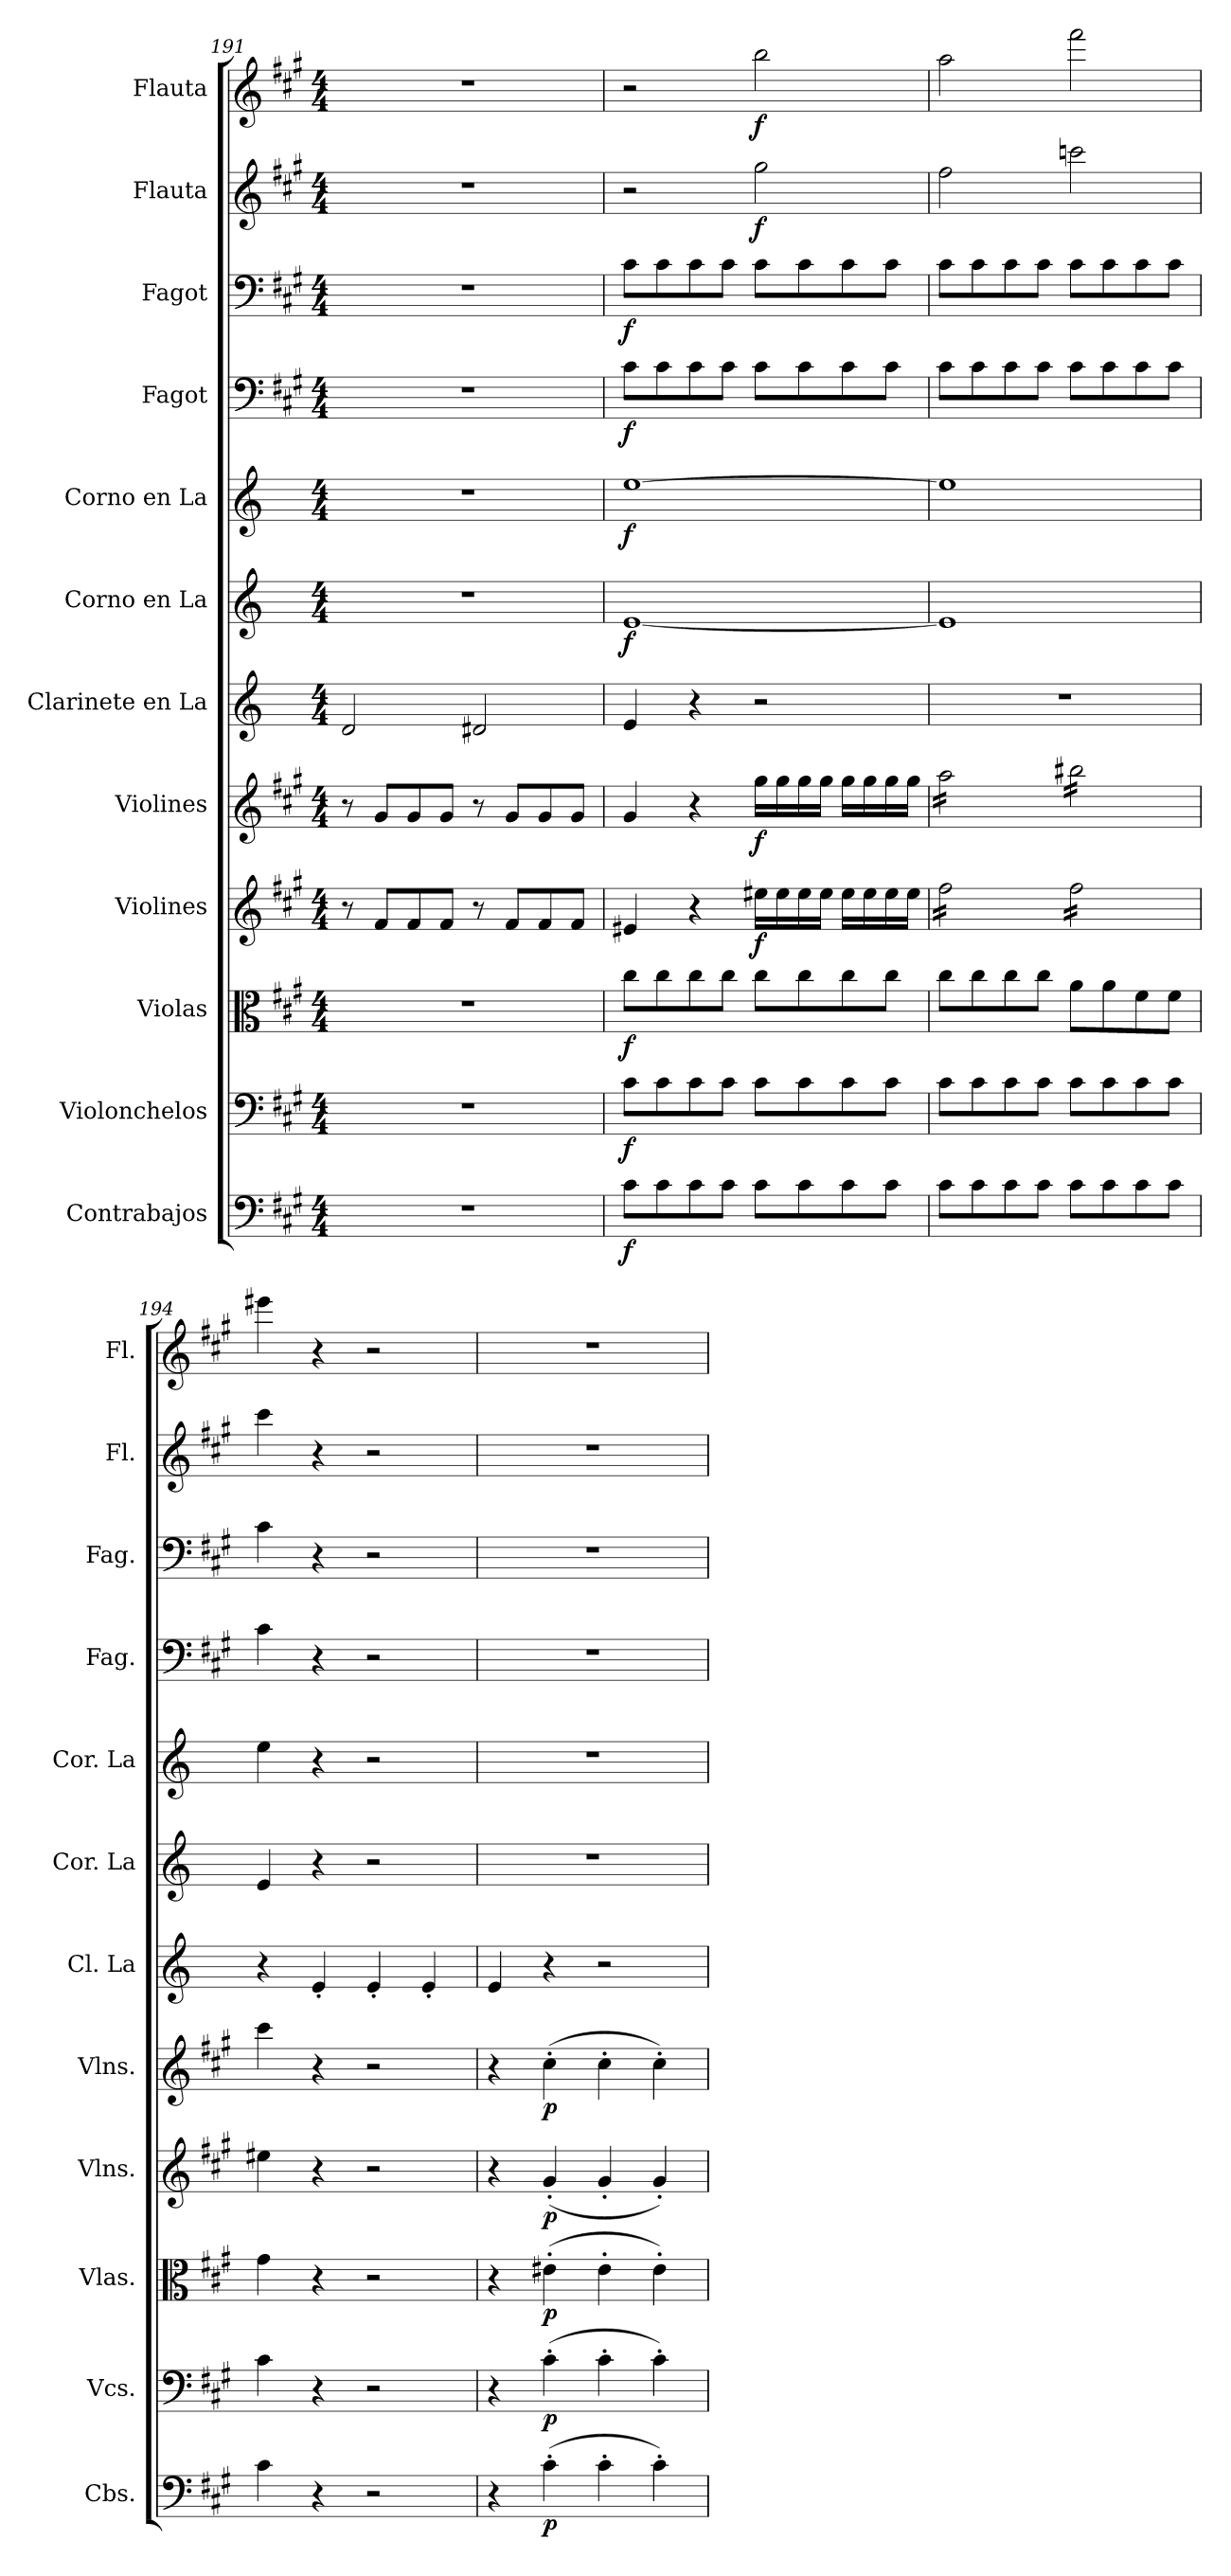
**kern	**dynam	**kern	**dynam	**kern	**dynam	**kern	**dynam	**kern	**dynam	**kern	**kern	**dynam	**kern	**dynam	**kern	**dynam	**kern	**dynam	**kern	**dynam	**kern	**dynam
*part12	*part12	*part11	*part11	*part10	*part10	*part9	*part9	*part8	*part8	*part7	*part6	*part6	*part5	*part5	*part4	*part4	*part3	*part3	*part2	*part2	*part1	*part1
*staff12	*staff12	*staff11	*staff11	*staff10	*staff10	*staff9	*staff9	*staff8	*staff8	*staff7	*staff6	*staff6	*staff5	*staff5	*staff4	*staff4	*staff3	*staff3	*staff2	*staff2	*staff1	*staff1
*I"Contrabajos	*	*I"Violonchelos	*	*I"Violas	*	*I"Violines	*	*I"Violines	*	*I"Clarinete en La	*I"Corno en La	*	*I"Corno en La	*	*I"Fagot	*	*I"Fagot	*	*I"Flauta	*	*I"Flauta	*
*I'Cbs.	*	*I'Vcs.	*	*I'Vlas.	*	*I'Vlns.	*	*I'Vlns.	*	*I'Cl. La	*I'Cor. La	*	*I'Cor. La	*	*I'Fag.	*	*I'Fag.	*	*I'Fl.	*	*I'Fl.	*
*clefF4	*	*clefF4	*	*clefC3	*	*clefG2	*	*clefG2	*	*clefG2	*clefG2	*	*clefG2	*	*clefF4	*	*clefF4	*	*clefG2	*	*clefG2	*
*ITrd7c12	*	*	*	*	*	*	*	*	*	*ITrd2c3	*ITrd2c3	*	*ITrd2c3	*	*	*	*	*	*	*	*	*
*k[f#c#g#]	*	*k[f#c#g#]	*	*k[f#c#g#]	*	*k[f#c#g#]	*	*k[f#c#g#]	*	*k[f#c#g#]	*k[f#c#g#]	*	*k[f#c#g#]	*	*k[f#c#g#]	*	*k[f#c#g#]	*	*k[f#c#g#]	*	*k[f#c#g#]	*
*M4/4	*	*M4/4	*	*M4/4	*	*M4/4	*	*M4/4	*	*M4/4	*M4/4	*	*M4/4	*	*M4/4	*	*M4/4	*	*M4/4	*	*M4/4	*
=191	=191	=191	=191	=191	=191	=191	=191	=191	=191	=191	=191	=191	=191	=191	=191	=191	=191	=191	=191	=191	=191	=191
1r	.	1r	.	1r	.	8r	.	8r	.	2B/	1r	.	1r	.	1r	.	1r	.	1r	.	1r	.
.	.	.	.	.	.	8f#/L	.	8g#/L	.	.	.	.	.	.	.	.	.	.	.	.	.	.
.	.	.	.	.	.	8f#/	.	8g#/	.	.	.	.	.	.	.	.	.	.	.	.	.	.
.	.	.	.	.	.	8f#/J	.	8g#/J	.	.	.	.	.	.	.	.	.	.	.	.	.	.
.	.	.	.	.	.	8r	.	8r	.	2B#X/	.	.	.	.	.	.	.	.	.	.	.	.
.	.	.	.	.	.	8f#/L	.	8g#/L	.	.	.	.	.	.	.	.	.	.	.	.	.	.
.	.	.	.	.	.	8f#/	.	8g#/	.	.	.	.	.	.	.	.	.	.	.	.	.	.
.	.	.	.	.	.	8f#/J	.	8g#/J	.	.	.	.	.	.	.	.	.	.	.	.	.	.
=192	=192	=192	=192	=192	=192	=192	=192	=192	=192	=192	=192	=192	=192	=192	=192	=192	=192	=192	=192	=192	=192	=192
!	!LO:DY:b	!	!LO:DY:b	!	!LO:DY:b	!	!	!	!	!	!	!LO:DY:b	!	!LO:DY:b	!	!LO:DY:b	!	!LO:DY:b	!	!	!	!
8C#\L	f	8c#\L	f	8cc#\L	f	4e#X/	.	4g#/	.	4c#/	[1c#	f	[1cc#	f	8c#\L	f	8c#\L	f	2r	.	2r	.
8C#\	.	8c#\	.	8cc#\	.	.	.	.	.	.	.	.	.	.	8c#\	.	8c#\	.	.	.	.	.
8C#\	.	8c#\	.	8cc#\	.	4r	.	4r	.	4r	.	.	.	.	8c#\	.	8c#\	.	.	.	.	.
8C#\J	.	8c#\J	.	8cc#\J	.	.	.	.	.	.	.	.	.	.	8c#\J	.	8c#\J	.	.	.	.	.
!	!	!	!	!	!	!	!LO:DY:b	!	!LO:DY:b	!	!	!	!	!	!	!	!	!	!	!LO:DY:b	!	!LO:DY:b
8C#\L	.	8c#\L	.	8cc#\L	.	16ee#X\LL	f	16gg#\LL	f	2r	.	.	.	.	8c#\L	.	8c#\L	.	2gg#\	f	2bb\	f
.	.	.	.	.	.	16ee#\	.	16gg#\	.	.	.	.	.	.	.	.	.	.	.	.	.	.
8C#\	.	8c#\	.	8cc#\	.	16ee#\	.	16gg#\	.	.	.	.	.	.	8c#\	.	8c#\	.	.	.	.	.
.	.	.	.	.	.	16ee#\JJ	.	16gg#\JJ	.	.	.	.	.	.	.	.	.	.	.	.	.	.
8C#\	.	8c#\	.	8cc#\	.	16ee#\LL	.	16gg#\LL	.	.	.	.	.	.	8c#\	.	8c#\	.	.	.	.	.
.	.	.	.	.	.	16ee#\	.	16gg#\	.	.	.	.	.	.	.	.	.	.	.	.	.	.
8C#\J	.	8c#\J	.	8cc#\J	.	16ee#\	.	16gg#\	.	.	.	.	.	.	8c#\J	.	8c#\J	.	.	.	.	.
.	.	.	.	.	.	16ee#\JJ	.	16gg#\JJ	.	.	.	.	.	.	.	.	.	.	.	.	.	.
=193	=193	=193	=193	=193	=193	=193	=193	=193	=193	=193	=193	=193	=193	=193	=193	=193	=193	=193	=193	=193	=193	=193
*	*	*	*	*	*	*tremolo	*	*	*	*	*	*	*	*	*	*	*	*	*	*	*	*
*	*	*	*	*	*	*	*	*tremolo	*	*	*	*	*	*	*	*	*	*	*	*	*	*
8C#\L	.	8c#\L	.	8cc#\L	.	16ff#\LL	.	16aa\LL	.	1r	1c#]	.	1cc#]	.	8c#\L	.	8c#\L	.	2ff#\	.	2aa\	.
.	.	.	.	.	.	16ff#\	.	16aa\	.	.	.	.	.	.	.	.	.	.	.	.	.	.
8C#\	.	8c#\	.	8cc#\	.	16ff#\	.	16aa\	.	.	.	.	.	.	8c#\	.	8c#\	.	.	.	.	.
.	.	.	.	.	.	16ff#\	.	16aa\	.	.	.	.	.	.	.	.	.	.	.	.	.	.
8C#\	.	8c#\	.	8cc#\	.	16ff#\	.	16aa\	.	.	.	.	.	.	8c#\	.	8c#\	.	.	.	.	.
.	.	.	.	.	.	16ff#\	.	16aa\	.	.	.	.	.	.	.	.	.	.	.	.	.	.
8C#\J	.	8c#\J	.	8cc#\J	.	16ff#\	.	16aa\	.	.	.	.	.	.	8c#\J	.	8c#\J	.	.	.	.	.
.	.	.	.	.	.	16ff#\JJ	.	16aa\JJ	.	.	.	.	.	.	.	.	.	.	.	.	.	.
8C#\L	.	8c#\L	.	8a\L	.	16ff#\LL	.	16bb#X\LL	.	.	.	.	.	.	8c#\L	.	8c#\L	.	2cccn\	.	2fff#\	.
.	.	.	.	.	.	16ff#\	.	16bb#X\	.	.	.	.	.	.	.	.	.	.	.	.	.	.
8C#\	.	8c#\	.	8a\	.	16ff#\	.	16bb#X\	.	.	.	.	.	.	8c#\	.	8c#\	.	.	.	.	.
.	.	.	.	.	.	16ff#\	.	16bb#X\	.	.	.	.	.	.	.	.	.	.	.	.	.	.
8C#\	.	8c#\	.	8f#\	.	16ff#\	.	16bb#X\	.	.	.	.	.	.	8c#\	.	8c#\	.	.	.	.	.
.	.	.	.	.	.	16ff#\	.	16bb#X\	.	.	.	.	.	.	.	.	.	.	.	.	.	.
8C#\J	.	8c#\J	.	8f#\J	.	16ff#\	.	16bb#X\	.	.	.	.	.	.	8c#\J	.	8c#\J	.	.	.	.	.
.	.	.	.	.	.	16ff#\JJ	.	16bb#X\JJ	.	.	.	.	.	.	.	.	.	.	.	.	.	.
*	*	*	*	*	*	*	*	*Xtremolo	*	*	*	*	*	*	*	*	*	*	*	*	*	*
*	*	*	*	*	*	*Xtremolo	*	*	*	*	*	*	*	*	*	*	*	*	*	*	*	*
=194	=194	=194	=194	=194	=194	=194	=194	=194	=194	=194	=194	=194	=194	=194	=194	=194	=194	=194	=194	=194	=194	=194
4C#\	.	4c#\	.	4g#\	.	4ee#X\	.	4ccc#\	.	4r	4c#/	.	4cc#\	.	4c#\	.	4c#\	.	4ccc#\	.	4eee#X\	.
4r	.	4r	.	4r	.	4r	.	4r	.	4c#'/	4r	.	4r	.	4r	.	4r	.	4r	.	4r	.
2r	.	2r	.	2r	.	2r	.	2r	.	4c#'/	2r	.	2r	.	2r	.	2r	.	2r	.	2r	.
.	.	.	.	.	.	.	.	.	.	4c#'/	.	.	.	.	.	.	.	.	.	.	.	.
=195	=195	=195	=195	=195	=195	=195	=195	=195	=195	=195	=195	=195	=195	=195	=195	=195	=195	=195	=195	=195	=195	=195
4r	.	4r	.	4r	.	4r	.	4r	.	4c#/	1r	.	1r	.	1r	.	1r	.	1r	.	1r	.
!	!LO:DY:b	!	!LO:DY:b	!	!LO:DY:b	!	!LO:DY:b	!	!LO:DY:b	!	!	!	!	!	!	!	!	!	!	!	!	!
(>4C#'\	p	(>4c#'\	p	(>4e#X'\	p	(<4g#'/	p	(>4cc#'\	p	4r	.	.	.	.	.	.	.	.	.	.	.	.
4C#'\	.	4c#'\	.	4e#'\	.	4g#'/	.	4cc#'\	.	2r	.	.	.	.	.	.	.	.	.	.	.	.
4C#'\)	.	4c#'\)	.	4e#'\)	.	4g#'/)	.	4cc#'\)	.	.	.	.	.	.	.	.	.	.	.	.	.	.
=	=	=	=	=	=	=	=	=	=	=	=	=	=	=	=	=	=	=	=	=	=	=
*-	*-	*-	*-	*-	*-	*-	*-	*-	*-	*-	*-	*-	*-	*-	*-	*-	*-	*-	*-	*-	*-	*-
